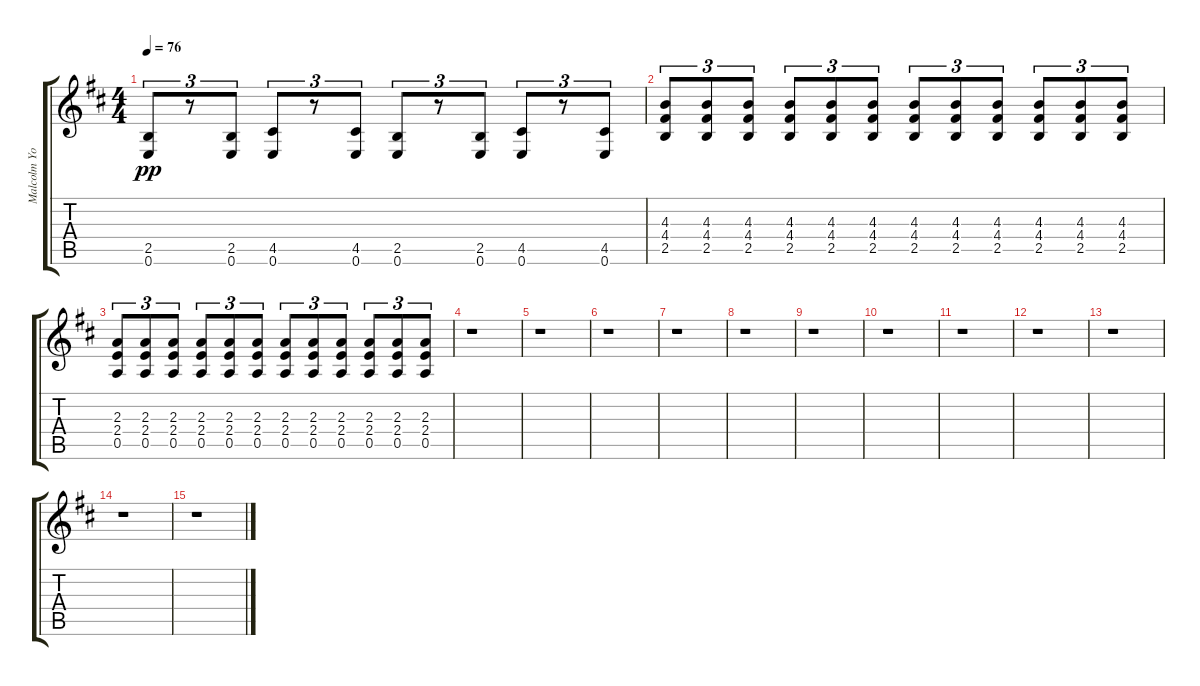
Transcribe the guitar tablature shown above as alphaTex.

\track ("Malcolm Young - Rhythm Guitar" "Malcolm Yo") {instrument electricguitarclean}
\staff {score tabs}
\tuning (E4 B3 G3 D3 A2 E2) {hide}
\ts (4 4)
\tempo 76
\clef g2
\ks d
(2.5 0.6).8{tu (3 2) dy pp} r.8{tu (3 2)} (2.5 0.6).8{tu (3 2)} (4.5 0.6).8{tu (3 2)} r.8{tu (3 2)} (4.5 0.6).8{tu (3 2)} (2.5 0.6).8{tu (3 2)} r.8{tu (3 2)} (2.5 0.6).8{tu (3 2)} (4.5 0.6).8{tu (3 2)} r.8{tu (3 2)} (4.5 0.6).8{tu (3 2)} |
(4.3 4.4 2.5).8{tu (3 2)} (4.3 4.4 2.5).8{tu (3 2)} (4.3 4.4 2.5).8{tu (3 2)} (4.3 4.4 2.5).8{tu (3 2)} (4.3 4.4 2.5).8{tu (3 2)} (4.3 4.4 2.5).8{tu (3 2)} (4.3 4.4 2.5).8{tu (3 2)} (4.3 4.4 2.5).8{tu (3 2)} (4.3 4.4 2.5).8{tu (3 2)} (4.3 4.4 2.5).8{tu (3 2)} (4.3 4.4 2.5).8{tu (3 2)} (4.3 4.4 2.5).8{tu (3 2)} |
(2.3 2.4 0.5).8{tu (3 2)} (2.3 2.4 0.5).8{tu (3 2)} (2.3 2.4 0.5).8{tu (3 2)} (2.3 2.4 0.5).8{tu (3 2)} (2.3 2.4 0.5).8{tu (3 2)} (2.3 2.4 0.5).8{tu (3 2)} (2.3 2.4 0.5).8{tu (3 2)} (2.3 2.4 0.5).8{tu (3 2)} (2.3 2.4 0.5).8{tu (3 2)} (2.3 2.4 0.5).8{tu (3 2)} (2.3 2.4 0.5).8{tu (3 2)} (2.3 2.4 0.5).8{tu (3 2)} |
r.1 |
r.1 |
r.1 |
r.1 |
r.1 |
r.1 |
r.1 |
r.1 |
r.1 |
r.1 |
r.1 |
r.1
